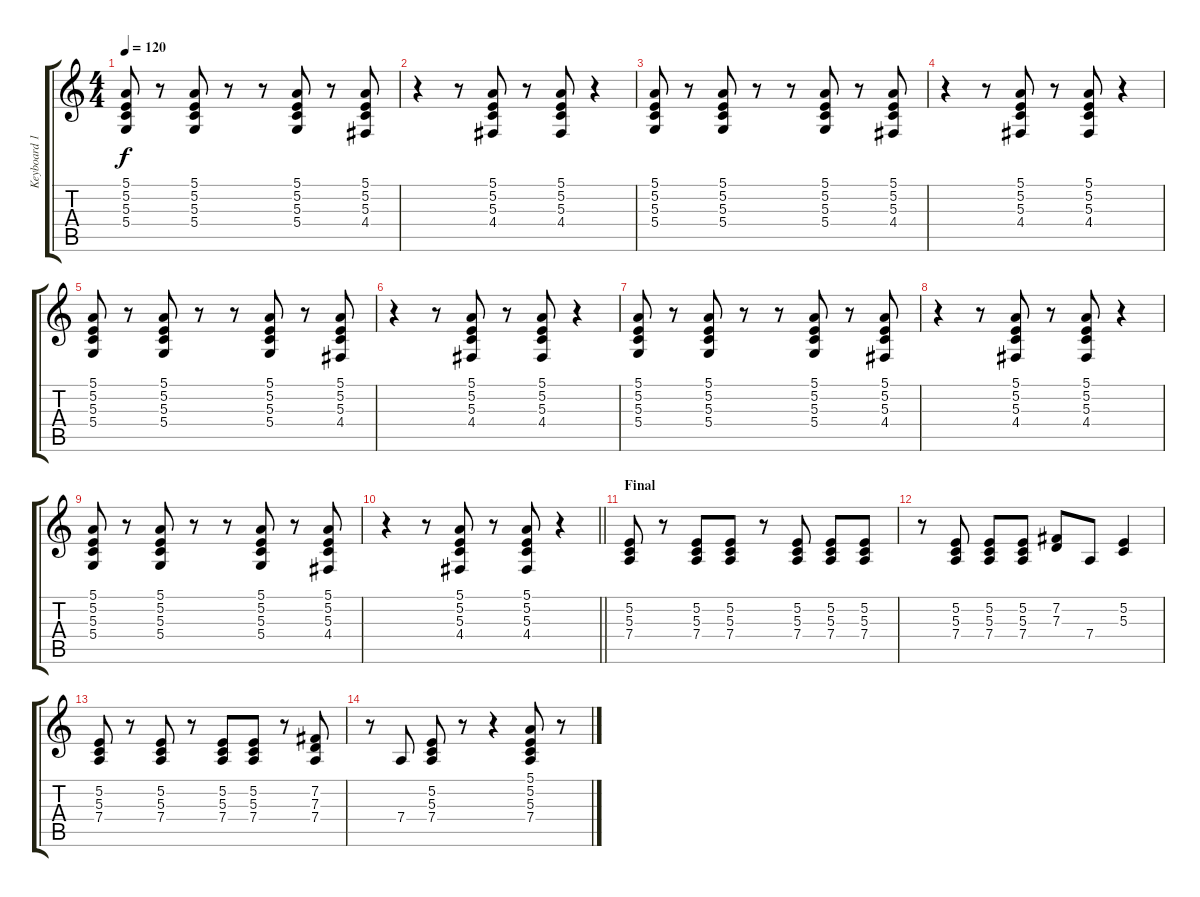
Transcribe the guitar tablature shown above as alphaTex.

\track ("Keyboard 1" "Keyboard 1") {instrument electricpiano2}
\staff {score tabs}
\tuning (E4 B3 G3 D3 A2 E2) {hide}
\ts (4 4)
\tempo 120
\clef g2
\ks c
(5.1 5.2 5.3 5.4).8{dy f} r.8 (5.1 5.2 5.3 5.4).8 r.8 r.8 (5.1 5.2 5.3 5.4).8 r.8 (5.1 5.2 5.3 4.4).8 |
r.4 r.8 (5.1 5.2 5.3 4.4).8 r.8 (5.1 5.2 5.3 4.4).8 r.4 |
(5.1 5.2 5.3 5.4).8 r.8 (5.1 5.2 5.3 5.4).8 r.8 r.8 (5.1 5.2 5.3 5.4).8 r.8 (5.1 5.2 5.3 4.4).8 |
r.4 r.8 (5.1 5.2 5.3 4.4).8 r.8 (5.1 5.2 5.3 4.4).8 r.4 |
(5.1 5.2 5.3 5.4).8 r.8 (5.1 5.2 5.3 5.4).8 r.8 r.8 (5.1 5.2 5.3 5.4).8 r.8 (5.1 5.2 5.3 4.4).8 |
r.4 r.8 (5.1 5.2 5.3 4.4).8 r.8 (5.1 5.2 5.3 4.4).8 r.4 |
(5.1 5.2 5.3 5.4).8 r.8 (5.1 5.2 5.3 5.4).8 r.8 r.8 (5.1 5.2 5.3 5.4).8 r.8 (5.1 5.2 5.3 4.4).8 |
r.4 r.8 (5.1 5.2 5.3 4.4).8 r.8 (5.1 5.2 5.3 4.4).8 r.4 |
(5.1 5.2 5.3 5.4).8 r.8 (5.1 5.2 5.3 5.4).8 r.8 r.8 (5.1 5.2 5.3 5.4).8 r.8 (5.1 5.2 5.3 4.4).8 |
\barLineRight lightlight
r.4 r.8 (5.1 5.2 5.3 4.4).8 r.8 (5.1 5.2 5.3 4.4).8 r.4 |
\section ("" "Final")
(5.2 5.3 7.4).8 r.8 (5.2 5.3 7.4).8 (5.2 5.3 7.4).8 r.8 (5.2 5.3 7.4).8 (5.2 5.3 7.4).8 (5.2 5.3 7.4).8 |
r.8 (5.2 5.3 7.4).8 (5.2 5.3 7.4).8 (5.2 5.3 7.4).8 (7.2 7.3).8 7.4.8 (5.2 5.3).4 |
(5.2 5.3 7.4).8 r.8 (5.2 5.3 7.4).8 r.8 (5.2 5.3 7.4).8 (5.2 5.3 7.4).8 r.8 (7.2 7.3 7.4).8 |
r.8 7.4.8 (5.2 5.3 7.4).8 r.8 r.4 (5.1 5.2 5.3 7.4).8 r.8
